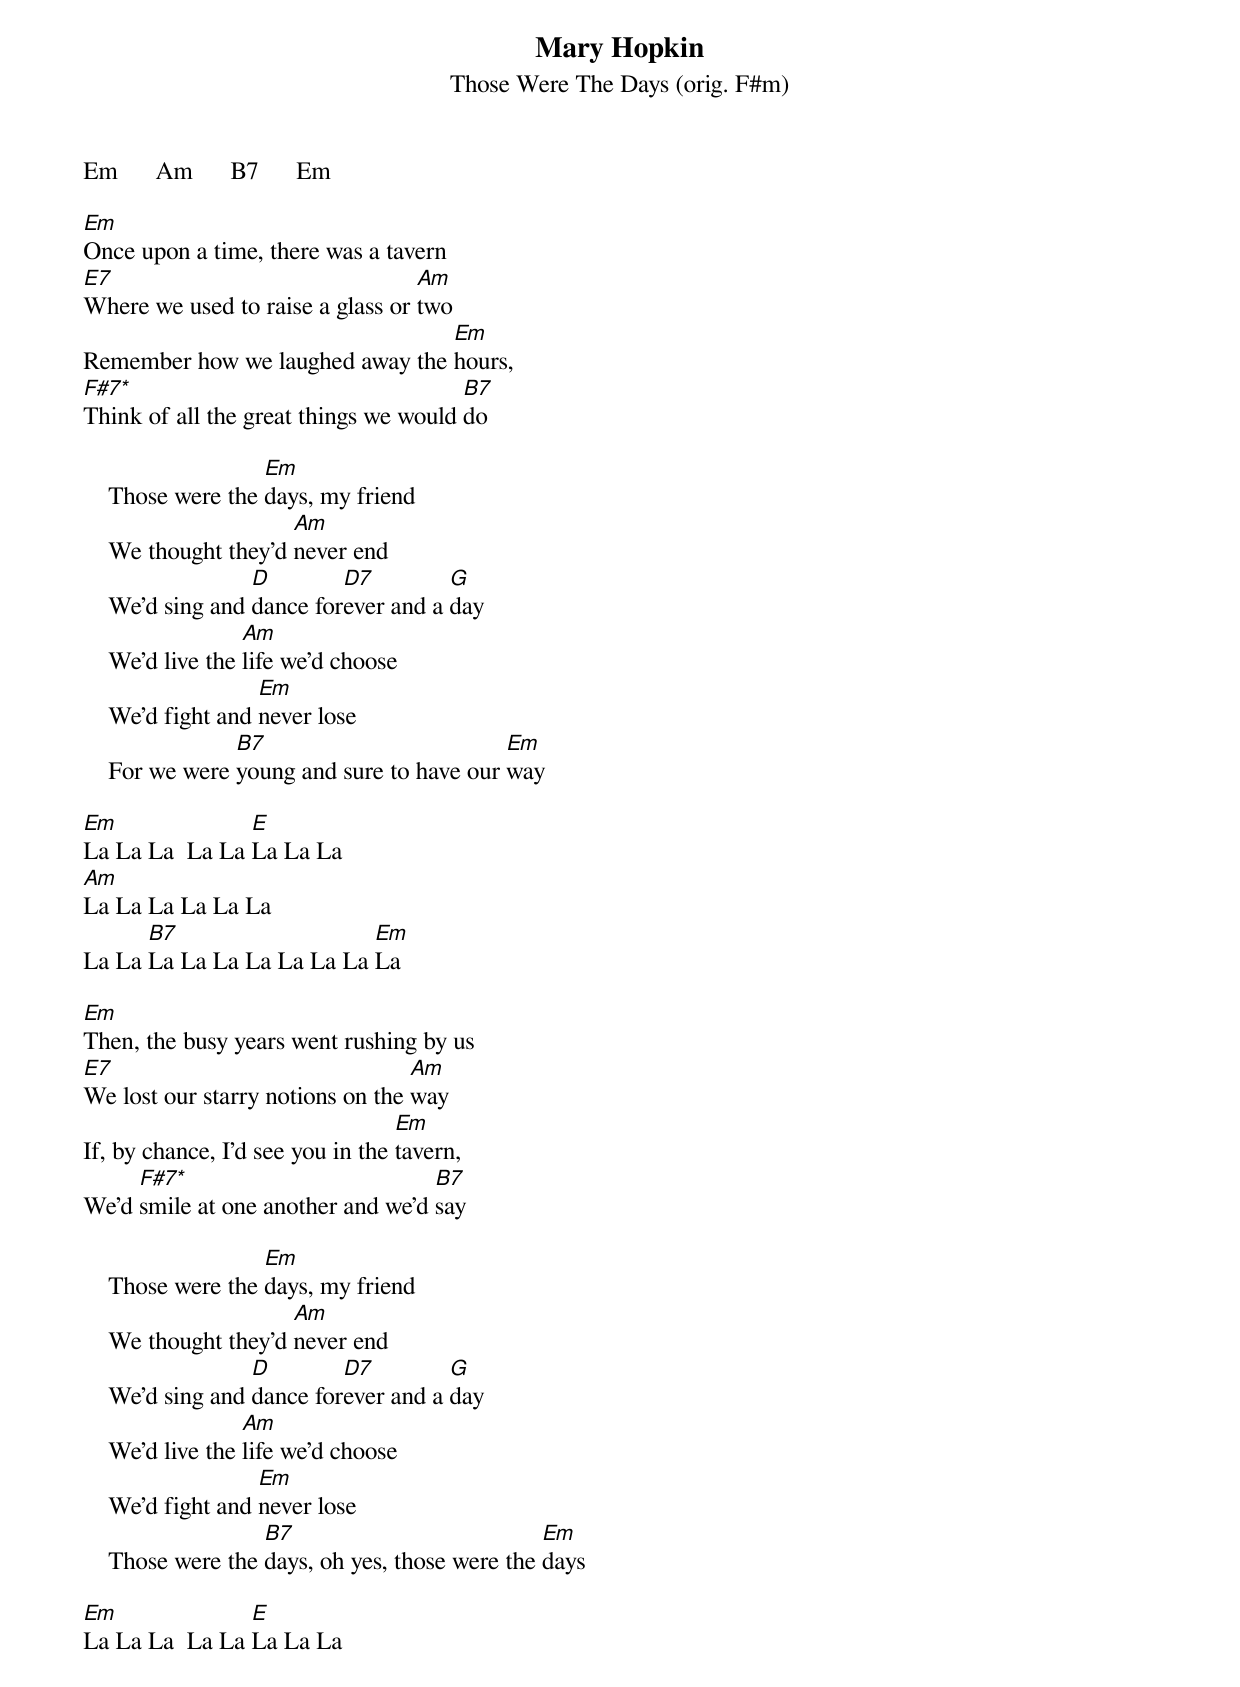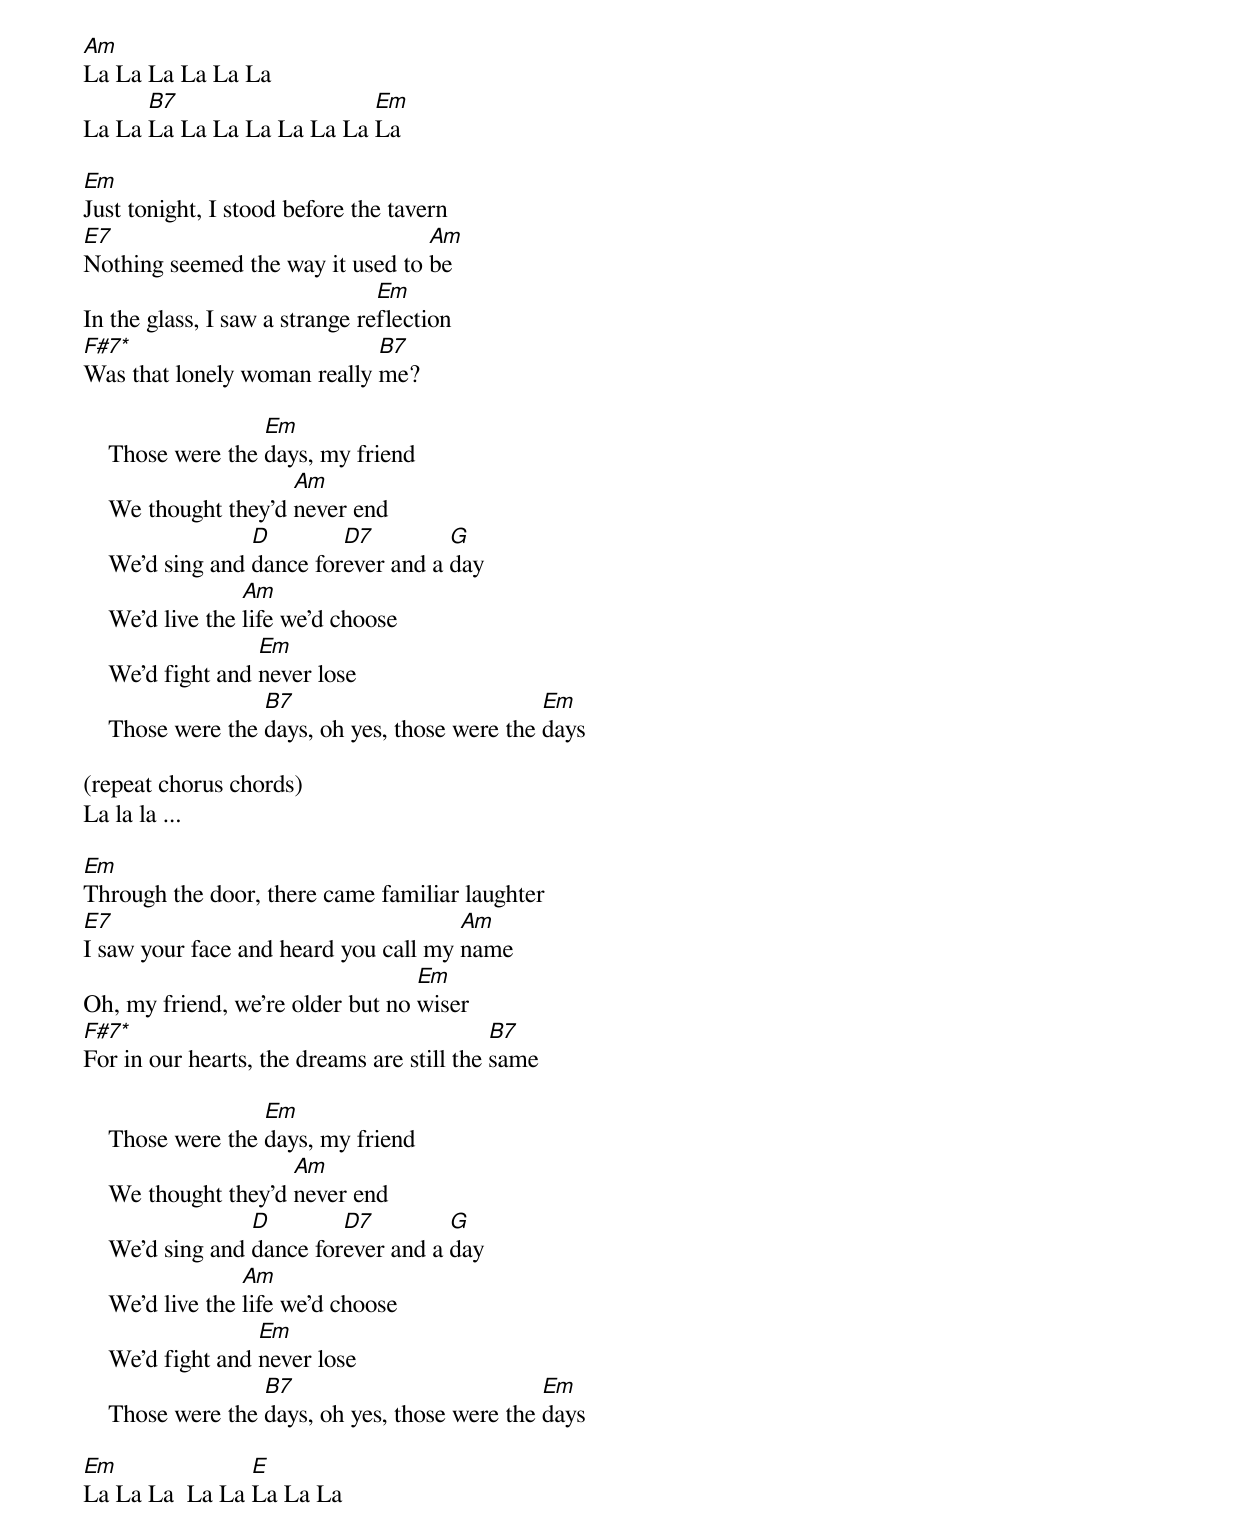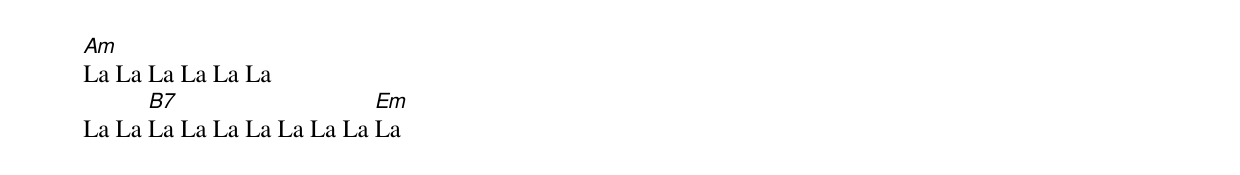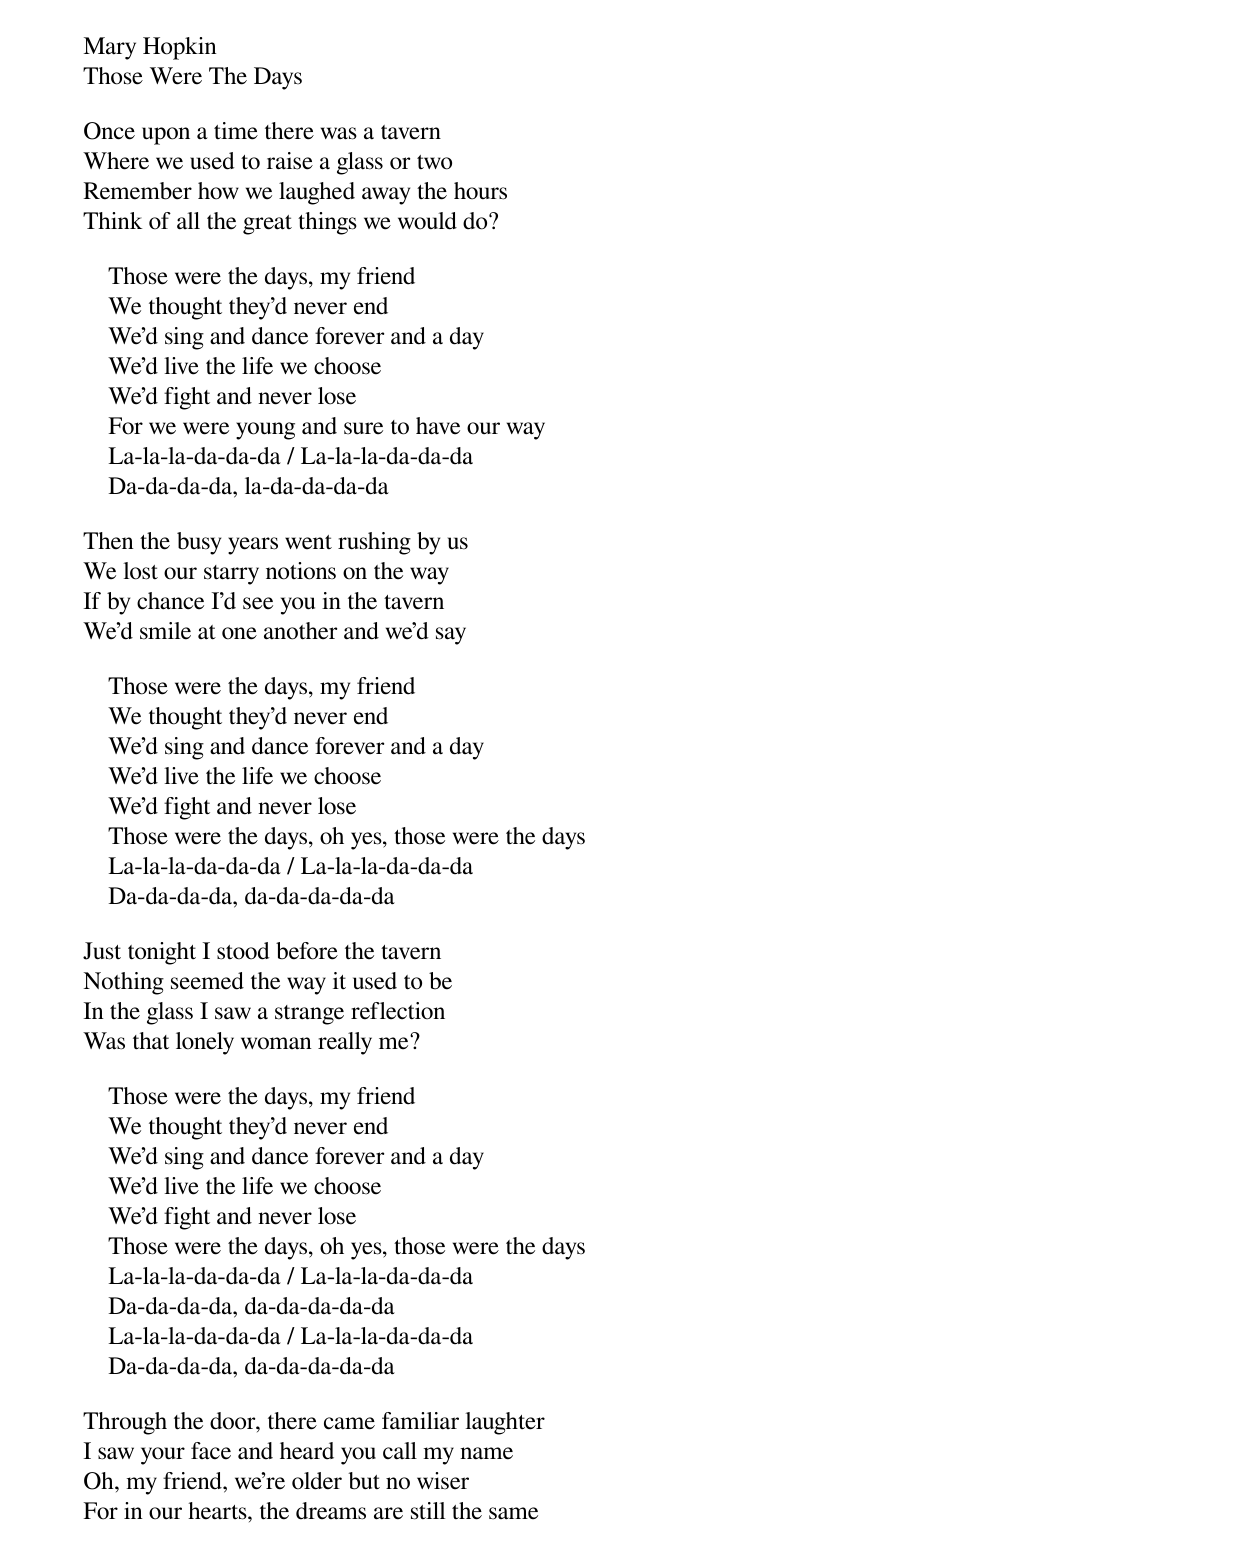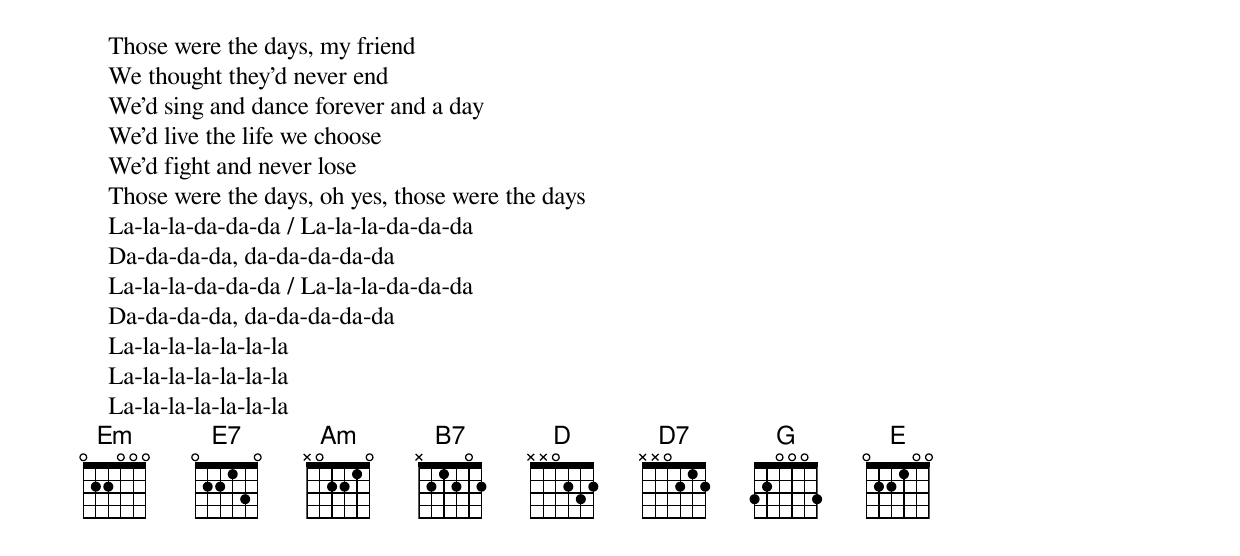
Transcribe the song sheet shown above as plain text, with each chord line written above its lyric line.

Mary Hopkin
Those Were The Days (orig. F#m)

Em      Am      B7      Em

Em
Once upon a time, there was a tavern
E7                                Am
Where we used to raise a glass or two
                                 Em
Remember how we laughed away the hours,
F#7*                                   B7
Think of all the great things we would do

                   Em
    Those were the days, my friend
                      Am
    We thought they'd never end
                  D        D7         G
    We'd sing and dance forever and a day
                  Am
    We'd live the life we'd choose
                   Em
    We'd fight and never lose
                B7                         Em
    For we were young and sure to have our way

Em              E
La La La  La La La La La
Am
La La La La La La
      B7                   Em
La La La La La La La La La La

Em
Then, the busy years went rushing by us
E7                                Am
We lost our starry notions on the way
                                  Em
If, by chance, I'd see you in the tavern,
     F#7*                          B7
We'd smile at one another and we'd say

                   Em
    Those were the days, my friend
                      Am
    We thought they'd never end
                  D        D7         G
    We'd sing and dance forever and a day
                  Am
    We'd live the life we'd choose
                   Em
    We'd fight and never lose
                   B7                           Em
    Those were the days, oh yes, those were the days

Em              E
La La La  La La La La La
Am
La La La La La La
      B7                   Em
La La La La La La La La La La

Em
Just tonight, I stood before the tavern
E7                                Am
Nothing seemed the way it used to be
                                Em
In the glass, I saw a strange reflection
F#7*                         B7
Was that lonely woman really me?

                   Em
    Those were the days, my friend
                      Am
    We thought they'd never end
                  D        D7         G
    We'd sing and dance forever and a day
                  Am
    We'd live the life we'd choose
                   Em
    We'd fight and never lose
                   B7                           Em
    Those were the days, oh yes, those were the days

(repeat chorus chords)
La la la ...

Em
Through the door, there came familiar laughter
E7                                    Am
I saw your face and heard you call my name
                                  Em
Oh, my friend, we're older but no wiser
F#7*                                        B7
For in our hearts, the dreams are still the same

                   Em
    Those were the days, my friend
                      Am
    We thought they'd never end
                  D        D7         G
    We'd sing and dance forever and a day
                  Am
    We'd live the life we'd choose
                   Em
    We'd fight and never lose
                   B7                           Em
    Those were the days, oh yes, those were the days

Em              E
La La La  La La La La La
Am
La La La La La La
      B7                   Em
La La La La La La La La La La






































































































Mary Hopkin
Those Were The Days

Once upon a time there was a tavern
Where we used to raise a glass or two
Remember how we laughed away the hours
Think of all the great things we would do?

    Those were the days, my friend
    We thought they'd never end
    We'd sing and dance forever and a day
    We'd live the life we choose
    We'd fight and never lose
    For we were young and sure to have our way
    La-la-la-da-da-da / La-la-la-da-da-da
    Da-da-da-da, la-da-da-da-da

Then the busy years went rushing by us
We lost our starry notions on the way
If by chance I'd see you in the tavern
We'd smile at one another and we'd say

    Those were the days, my friend
    We thought they'd never end
    We'd sing and dance forever and a day
    We'd live the life we choose
    We'd fight and never lose
    Those were the days, oh yes, those were the days
    La-la-la-da-da-da / La-la-la-da-da-da
    Da-da-da-da, da-da-da-da-da

Just tonight I stood before the tavern
Nothing seemed the way it used to be
In the glass I saw a strange reflection
Was that lonely woman really me?

    Those were the days, my friend
    We thought they'd never end
    We'd sing and dance forever and a day
    We'd live the life we choose
    We'd fight and never lose
    Those were the days, oh yes, those were the days
    La-la-la-da-da-da / La-la-la-da-da-da
    Da-da-da-da, da-da-da-da-da
    La-la-la-da-da-da / La-la-la-da-da-da
    Da-da-da-da, da-da-da-da-da

Through the door, there came familiar laughter
I saw your face and heard you call my name
Oh, my friend, we're older but no wiser
For in our hearts, the dreams are still the same

    Those were the days, my friend
    We thought they'd never end
    We'd sing and dance forever and a day
    We'd live the life we choose
    We'd fight and never lose
    Those were the days, oh yes, those were the days
    La-la-la-da-da-da / La-la-la-da-da-da
    Da-da-da-da, da-da-da-da-da
    La-la-la-da-da-da / La-la-la-da-da-da
    Da-da-da-da, da-da-da-da-da
    La-la-la-la-la-la-la
    La-la-la-la-la-la-la
    La-la-la-la-la-la-la
